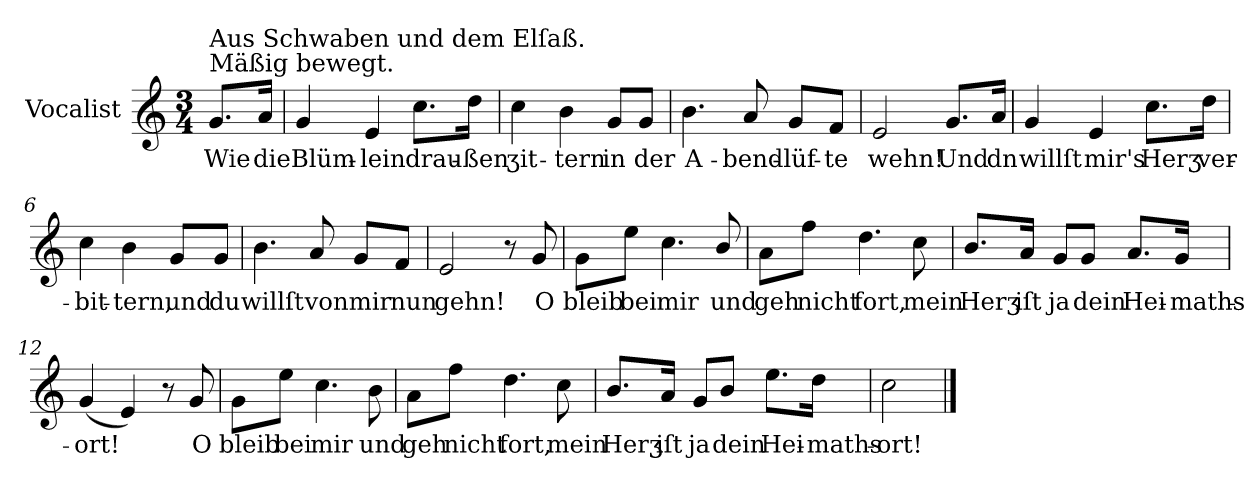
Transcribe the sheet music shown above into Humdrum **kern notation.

**kern	**text
*part1	*part1
*staff1	*staff1
*I"Vocalist	*
*k[]	*
*C:	*
*M3/4	*
=	=
!LO:TX:a:t=Mäßig bewegt.	!
!LO:TX:a:t=Aus Schwaben und dem Elſaß.	!
8.gL	Wie
16aJk	die
=1	=1
4g	Blüm-
4e	-lein
8.ccL	drau-
16ddJk	-ßen
=2	=2
4cc	ʒit-
4b	-tern
8gL	in
8gJ	der
=3	=3
4.b	A-
8a	-bend-
8gL	-lüf-
8fJ	-te
=4	=4
2e	wehn!
8.gL	Und
16aJk	dn
=5	=5
4g	willſt
4e	mir's
8.ccL	Herʒ
16ddJk	ver-
=6	=6
4cc	-bit-
4b	-tern,
8gL	und
8gJ	du
=7	=7
4.b	willſt
8a	von
8gL	mir
8fJ	nun
=8	=8
2e	gehn!
8r	.
8g	O
=9	=9
8gL	bleib
8eeJ	bei
4.cc	mir
8b/	und
=10	=10
8aL	geh
8ffJ	nicht
4.dd	fort,
8cc	mein
=11	=11
8.bL	Herʒ
16aJk	iſt
8gL	ja
8gJ	dein
8.aL	Hei-
16gJk	-maths-
=12	=12
(4g	-ort!
4e)	.
8r	.
8g	O
=13	=13
8gL	bleib
8eeJ	bei
4.cc	mir
8b	und
=14	=14
8aL	geh
8ffJ	nicht
4.dd	fort,
8cc	mein
=15	=15
8.bL	Herʒ
16aJk	iſt
8gL	ja
8bJ	dein
8.eeL	Hei-
16ddJk	-maths-
=16	=16
2cc	-ort!
==	==
*-	*-
